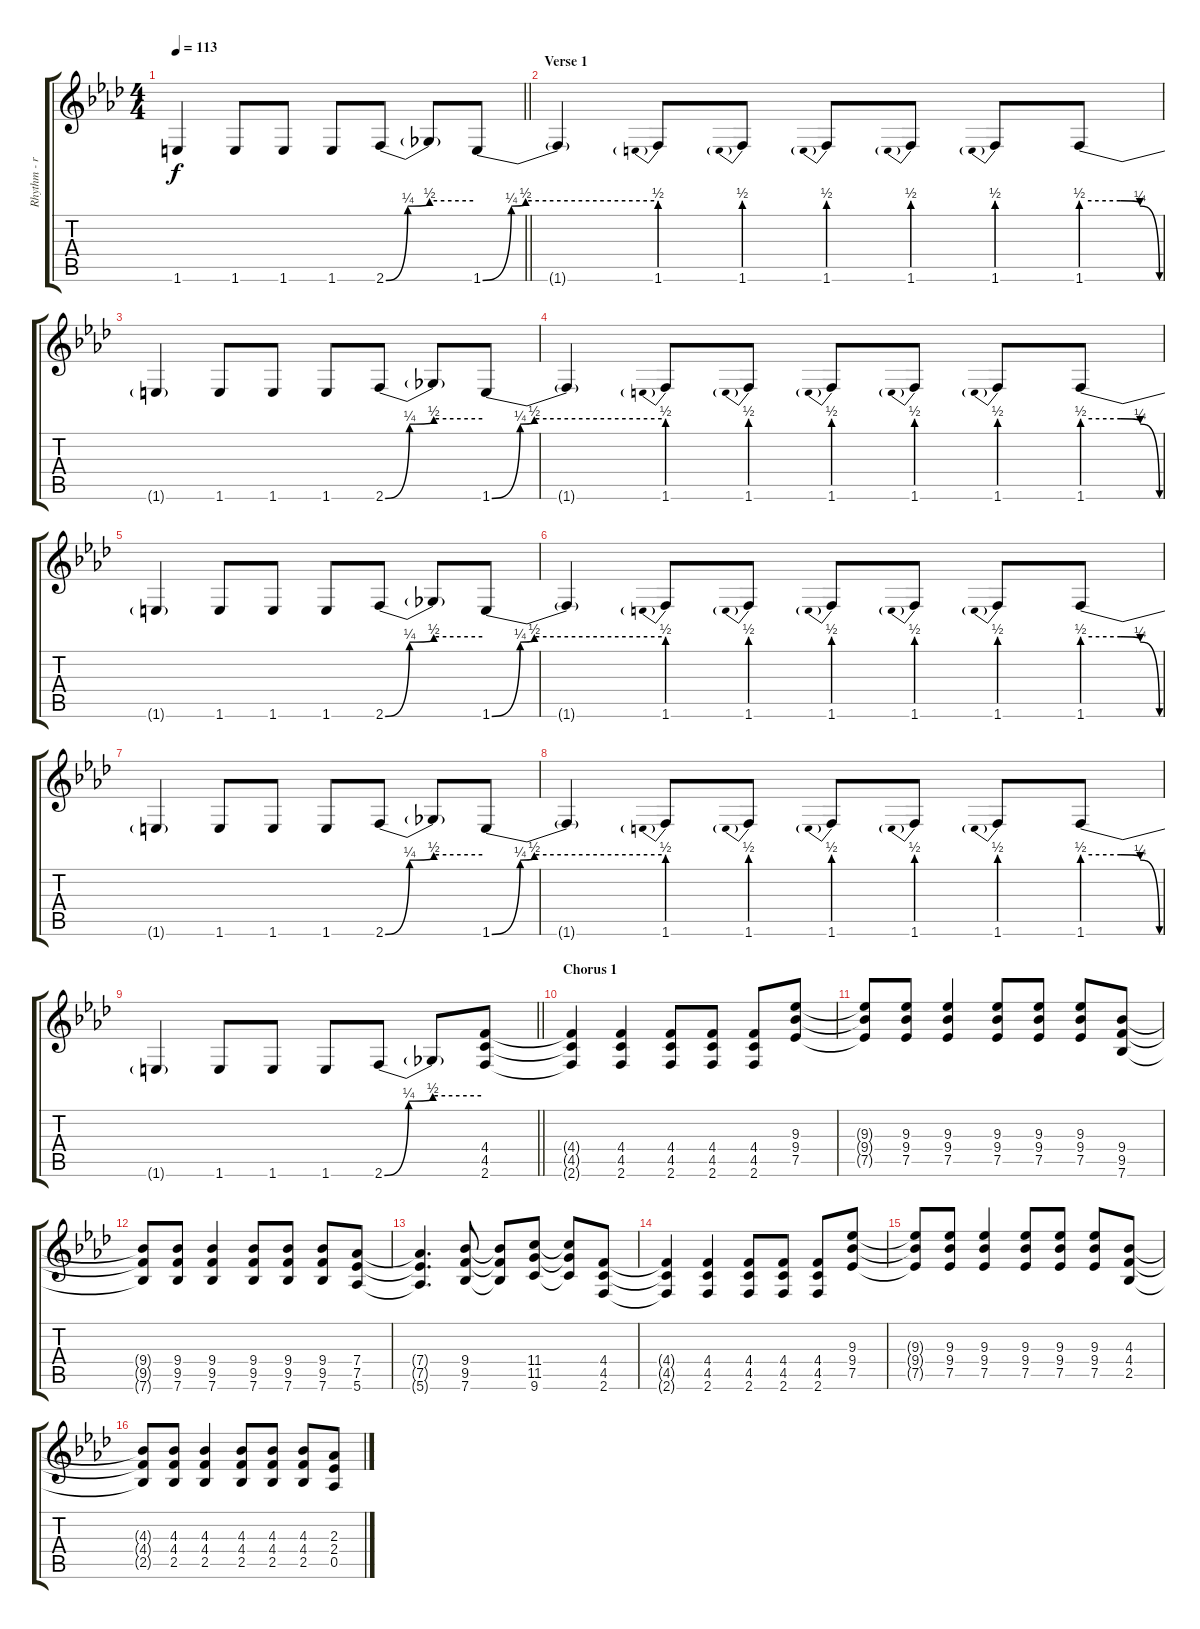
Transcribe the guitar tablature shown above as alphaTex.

\track ("Rhythm - right - Eb tuning" "Rhythm - r") {instrument distortionguitar}
\staff {score tabs}
\tuning (Eb4 Bb3 Gb3 Db3 Ab2 Eb2) {hide}
\ts (4 4)
\tempo 113
\clef g2
\barLineRight lightlight
\ks fminor
1.6{t}.4{dy f} 1.6.8 1.6.8 1.6.8 2.6{be (custom 0 0 15 1 30 2 60 2)}.8 2.6{t}.8 1.6{be (custom 0 0 10 1 15 2 60 2)}.8 |
\section ("" "Verse 1")
1.6{t}.4 1.6{be (prebend 0 2 60 2)}.8 1.6{be (prebend 0 2 60 2)}.8 1.6{be (prebend 0 2 60 2)}.8 1.6{be (prebend 0 2 60 2)}.8 1.6{be (prebend 0 2 60 2)}.8 1.6{be (custom 0 2 30 2 45 1 60 0)}.8 |
1.6{t}.4 1.6.8 1.6.8 1.6.8 2.6{be (custom 0 0 15 1 30 2 60 2)}.8 2.6{t}.8 1.6{be (custom 0 0 10 1 15 2 60 2)}.8 |
1.6{t}.4 1.6{be (prebend 0 2 60 2)}.8 1.6{be (prebend 0 2 60 2)}.8 1.6{be (prebend 0 2 60 2)}.8 1.6{be (prebend 0 2 60 2)}.8 1.6{be (prebend 0 2 60 2)}.8 1.6{be (custom 0 2 30 2 45 1 60 0)}.8 |
1.6{t}.4 1.6.8 1.6.8 1.6.8 2.6{be (custom 0 0 15 1 30 2 60 2)}.8 2.6{t}.8 1.6{be (custom 0 0 10 1 15 2 60 2)}.8 |
1.6{t}.4 1.6{be (prebend 0 2 60 2)}.8 1.6{be (prebend 0 2 60 2)}.8 1.6{be (prebend 0 2 60 2)}.8 1.6{be (prebend 0 2 60 2)}.8 1.6{be (prebend 0 2 60 2)}.8 1.6{be (custom 0 2 30 2 45 1 60 0)}.8 |
1.6{t}.4 1.6.8 1.6.8 1.6.8 2.6{be (custom 0 0 15 1 30 2 60 2)}.8 2.6{t}.8 1.6{be (custom 0 0 10 1 15 2 60 2)}.8 |
1.6{t}.4 1.6{be (prebend 0 2 60 2)}.8 1.6{be (prebend 0 2 60 2)}.8 1.6{be (prebend 0 2 60 2)}.8 1.6{be (prebend 0 2 60 2)}.8 1.6{be (prebend 0 2 60 2)}.8 1.6{be (custom 0 2 30 2 45 1 60 0)}.8 |
\barLineRight lightlight
1.6{t}.4 1.6.8 1.6.8 1.6.8 2.6{be (custom 0 0 15 1 30 2 60 2)}.8 2.6{t}.8 (4.4 4.5 2.6).8 |
\section ("" "Chorus 1")
(4.4{t} 4.5{t} 2.6{t}).4 (4.4 4.5 2.6).4 (4.4 4.5 2.6).8 (4.4 4.5 2.6).8 (4.4 4.5 2.6).8 (9.3 9.4 7.5).8 |
(9.3{t} 9.4{t} 7.5{t}).8 (9.3 9.4 7.5).8 (9.3 9.4 7.5).4 (9.3 9.4 7.5).8 (9.3 9.4 7.5).8 (9.3 9.4 7.5).8 (9.4 9.5 7.6).8 |
(9.4{t} 9.5{t} 7.6{t}).8 (9.4 9.5 7.6).8 (9.4 9.5 7.6).4 (9.4 9.5 7.6).8 (9.4 9.5 7.6).8 (9.4 9.5 7.6).8 (7.4 7.5 5.6).8 |
(7.4{t} 7.5{t} 5.6{t}).4{d} (9.4 9.5 7.6).8 (9.4{t} 9.5{t} 7.6{t}).8 (11.4 11.5 9.6).8 (11.4{t} 11.5{t} 9.6{t}).8 (4.4 4.5 2.6).8 |
(4.4{t} 4.5{t} 2.6{t}).4 (4.4 4.5 2.6).4 (4.4 4.5 2.6).8 (4.4 4.5 2.6).8 (4.4 4.5 2.6).8 (9.3 9.4 7.5).8 |
(9.3{t} 9.4{t} 7.5{t}).8 (9.3 9.4 7.5).8 (9.3 9.4 7.5).4 (9.3 9.4 7.5).8 (9.3 9.4 7.5).8 (9.3 9.4 7.5).8 (4.3 4.4 2.5).8 |
(4.3{t} 4.4{t} 2.5{t}).8 (4.3 4.4 2.5).8 (4.3 4.4 2.5).4 (4.3 4.4 2.5).8 (4.3 4.4 2.5).8 (4.3 4.4 2.5).8 (2.3 2.4 0.5).8
